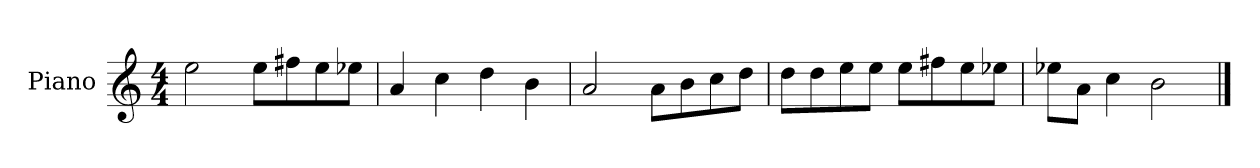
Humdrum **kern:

**kern
*part1
*staff1
*I"Piano
*I'P-no
*clefG2
*k[]
*M4/4
*MM90
=1
2ee\
8ee\L
8ff#X\
8ee\
8ee-X\J
=2
4a/
4cc\
4dd\
4b\
=3
2a/
8a\L
8b\
8cc\
8dd\J
=4
8dd\L
8dd\
8ee\
8ee\J
8ee\L
8ff#X\
8ee\
8ee-X\J
=5
8ee-X\L
8a\J
4cc\
2b\
==
*-
